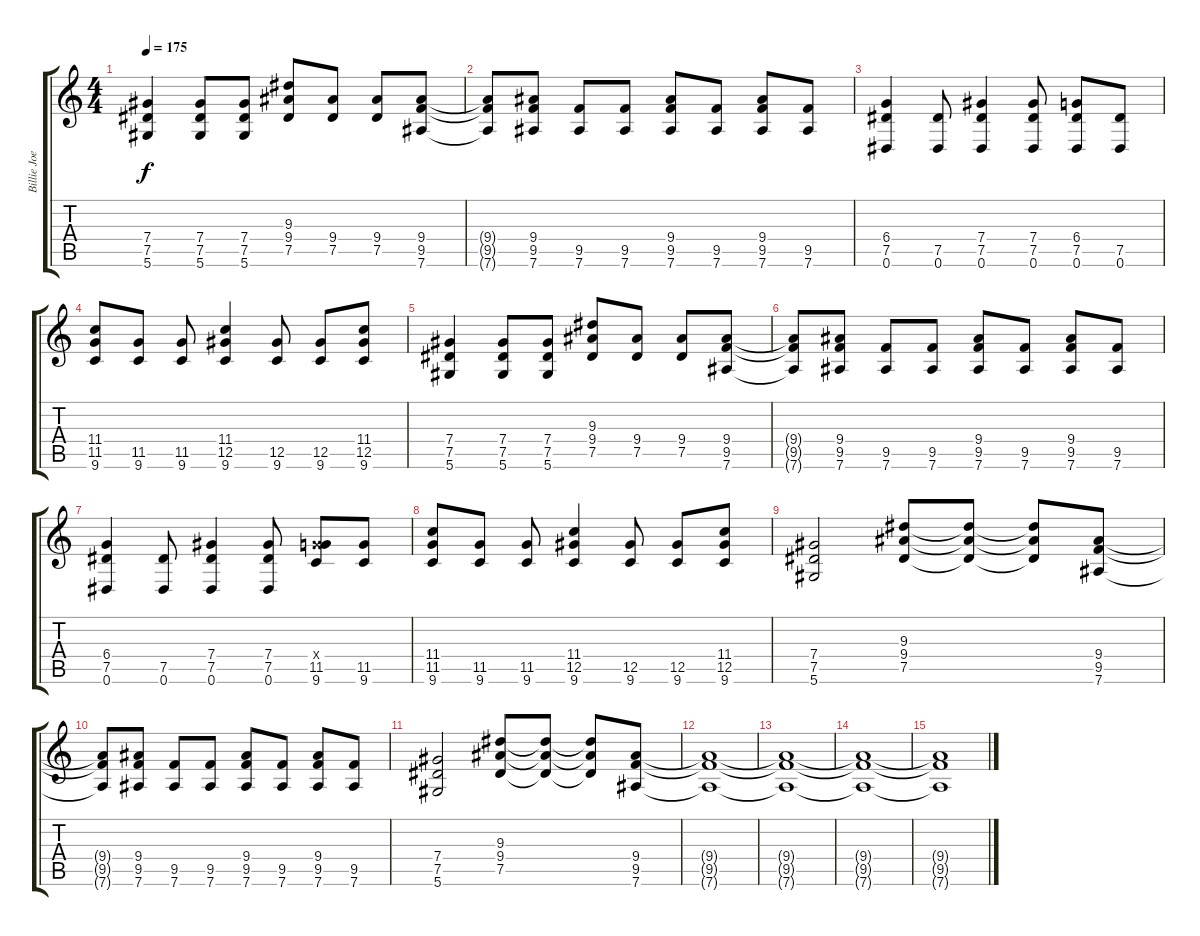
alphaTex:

\track ("Billie Joe Armstrong - Lead Guitar" "Billie Joe") {instrument distortionguitar}
\staff {score tabs}
\tuning (Eb4 Bb3 Gb3 Db3 Ab2 Eb2) {hide}
\ts (4 4)
\tempo 175
\clef g2
\ks c
(7.4 7.5 5.6).4{dy f} (7.4 7.5 5.6).8 (7.4 7.5 5.6).8 (9.3 9.4 7.5).8 (9.4 7.5).8 (9.4 7.5).8 (9.4 9.5 7.6).8 |
(9.4{t} 9.5{t} 7.6{t}).8 (9.4 9.5 7.6).8 (9.5 7.6).8 (9.5 7.6).8 (9.4 9.5 7.6).8 (9.5 7.6).8 (9.4 9.5 7.6).8 (9.5 7.6).8 |
(6.4 7.5 0.6).4 (7.5 0.6).8 (7.4 7.5 0.6).4 (7.4 7.5 0.6).8 (6.4 7.5 0.6).8 (7.5 0.6).8 |
(11.4 11.5 9.6).8 (11.5 9.6).8 (11.5 9.6).8 (11.4 12.5 9.6).4 (12.5 9.6).8 (12.5 9.6).8 (11.4 12.5 9.6).8 |
(7.4 7.5 5.6).4 (7.4 7.5 5.6).8 (7.4 7.5 5.6).8 (9.3 9.4 7.5).8 (9.4 7.5).8 (9.4 7.5).8 (9.4 9.5 7.6).8 |
(9.4{t} 9.5{t} 7.6{t}).8 (9.4 9.5 7.6).8 (9.5 7.6).8 (9.5 7.6).8 (9.4 9.5 7.6).8 (9.5 7.6).8 (9.4 9.5 7.6).8 (9.5 7.6).8 |
(6.4 7.5 0.6).4 (7.5 0.6).8 (7.4 7.5 0.6).4 (7.4 7.5 0.6).8 (6.4{x} 11.5 9.6).8 (11.5 9.6).8 |
(11.4 11.5 9.6).8 (11.5 9.6).8 (11.5 9.6).8 (11.4 12.5 9.6).4 (12.5 9.6).8 (12.5 9.6).8 (11.4 12.5 9.6).8 |
(7.4 7.5 5.6).2 (9.3 9.4 7.5).8 (9.3{t} 9.4{t} 7.5{t}).8 (9.3{t} 9.4{t} 7.5{t}).8 (9.4 9.5 7.6).8 |
(9.4{t} 9.5{t} 7.6{t}).8 (9.4 9.5 7.6).8 (9.5 7.6).8 (9.5 7.6).8 (9.4 9.5 7.6).8 (9.5 7.6).8 (9.4 9.5 7.6).8 (9.5 7.6).8 |
(7.4 7.5 5.6).2 (9.3 9.4 7.5).8 (9.3{t} 9.4{t} 7.5{t}).8 (9.3{t} 9.4{t} 7.5{t}).8 (9.4 9.5 7.6).8 |
(9.4{t} 9.5{t} 7.6{t}).1 |
(9.4{t} 9.5{t} 7.6{t}).1{volume 0} |
(9.4{t} 9.5{t} 7.6{t}).1 |
(9.4{t} 9.5{t} 7.6{t}).1
